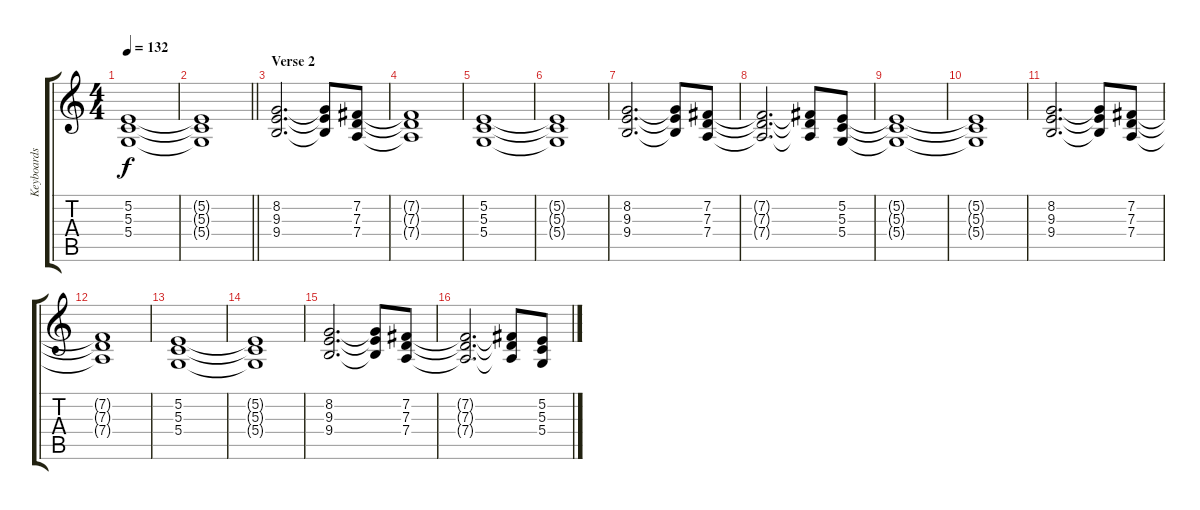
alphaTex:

\track ("Keyboards 1" "Keyboards ") {instrument lead1square}
\staff {score tabs}
\tuning (E4 B3 G3 D3 A2 E2) {hide}
\ts (4 4)
\tempo 132
\clef g2
\ks c
(5.2 5.3 5.4).1{dy f} |
\barLineRight lightlight
(5.2{t} 5.3{t} 5.4{t}).1 |
\section ("" "Verse 2")
(8.2 9.3 9.4).2{d} (8.2{t} 9.3{t} 9.4{t}).8 (7.2 7.3 7.4).8 |
(7.2{t} 7.3{t} 7.4{t}).1 |
(5.2 5.3 5.4).1 |
(5.2{t} 5.3{t} 5.4{t}).1 |
(8.2 9.3 9.4).2{d} (8.2{t} 9.3{t} 9.4{t}).8 (7.2 7.3 7.4).8 |
(7.2{t} 7.3{t} 7.4{t}).2{d} (7.2{t} 7.3{t} 7.4{t}).8 (5.2 5.3 5.4).8 |
(5.2{t} 5.3{t} 5.4{t}).1 |
(5.2{t} 5.3{t} 5.4{t}).1 |
(8.2 9.3 9.4).2{d} (8.2{t} 9.3{t} 9.4{t}).8 (7.2 7.3 7.4).8 |
(7.2{t} 7.3{t} 7.4{t}).1 |
(5.2 5.3 5.4).1 |
(5.2{t} 5.3{t} 5.4{t}).1 |
(8.2 9.3 9.4).2{d} (8.2{t} 9.3{t} 9.4{t}).8 (7.2 7.3 7.4).8 |
(7.2{t} 7.3{t} 7.4{t}).2{d} (7.2{t} 7.3{t} 7.4{t}).8 (5.2 5.3 5.4).8
